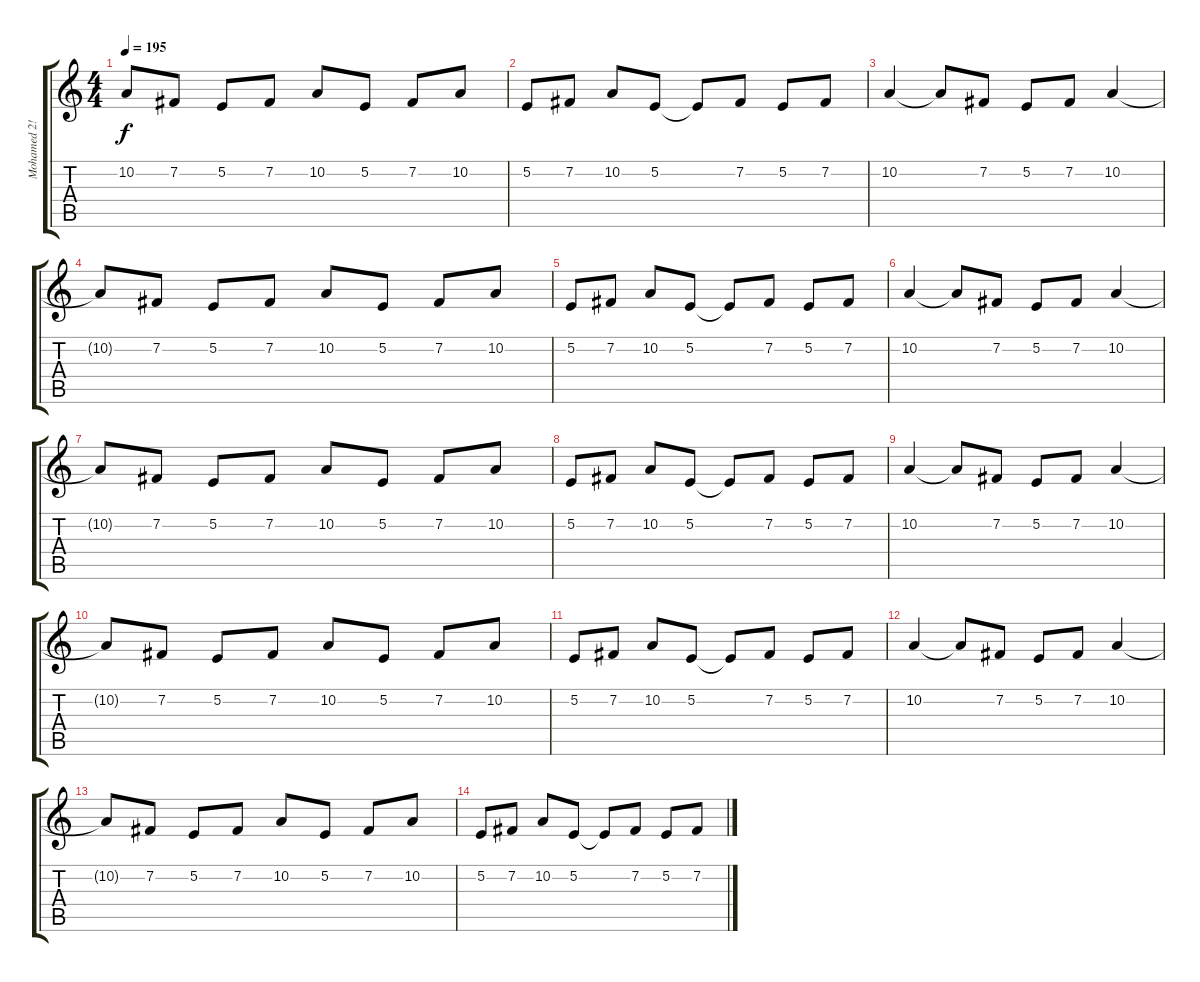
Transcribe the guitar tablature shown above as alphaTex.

\track ("Mohamed 2!!" "Mohamed 2!") {instrument violin}
\staff {score tabs}
\tuning (E4 B3 G3 D3 A2 E2) {hide}
\ts (4 4)
\tempo 195
\clef g2
\ks c
10.2{t}.8{dy f} 7.2.8 5.2.8 7.2.8 10.2.8 5.2.8 7.2.8 10.2.8 |
5.2.8 7.2.8 10.2.8 5.2.8 5.2{t}.8{volume 13} 7.2.8 5.2.8 7.2.8 |
10.2.4 10.2{t}.8 7.2.8 5.2.8 7.2.8 10.2.4 |
10.2{t}.8 7.2.8 5.2.8 7.2.8 10.2.8 5.2.8 7.2.8 10.2.8 |
5.2.8 7.2.8 10.2.8 5.2.8 5.2{t}.8 7.2.8 5.2.8 7.2.8 |
10.2.4 10.2{t}.8 7.2.8 5.2.8 7.2.8 10.2.4 |
10.2{t}.8 7.2.8 5.2.8 7.2.8 10.2.8 5.2.8 7.2.8 10.2.8 |
5.2.8 7.2.8 10.2.8 5.2.8 5.2{t}.8{volume 16} 7.2.8 5.2.8 7.2.8 |
10.2.4 10.2{t}.8 7.2.8 5.2.8 7.2.8 10.2.4 |
10.2{t}.8 7.2.8 5.2.8 7.2.8 10.2.8 5.2.8 7.2.8 10.2.8 |
5.2.8 7.2.8 10.2.8 5.2.8 5.2{t}.8 7.2.8 5.2.8 7.2.8 |
10.2.4 10.2{t}.8 7.2.8 5.2.8 7.2.8 10.2.4 |
10.2{t}.8 7.2.8 5.2.8 7.2.8 10.2.8 5.2.8 7.2.8 10.2.8 |
5.2.8 7.2.8 10.2.8 5.2.8 5.2{t}.8 7.2.8 5.2.8 7.2.8
